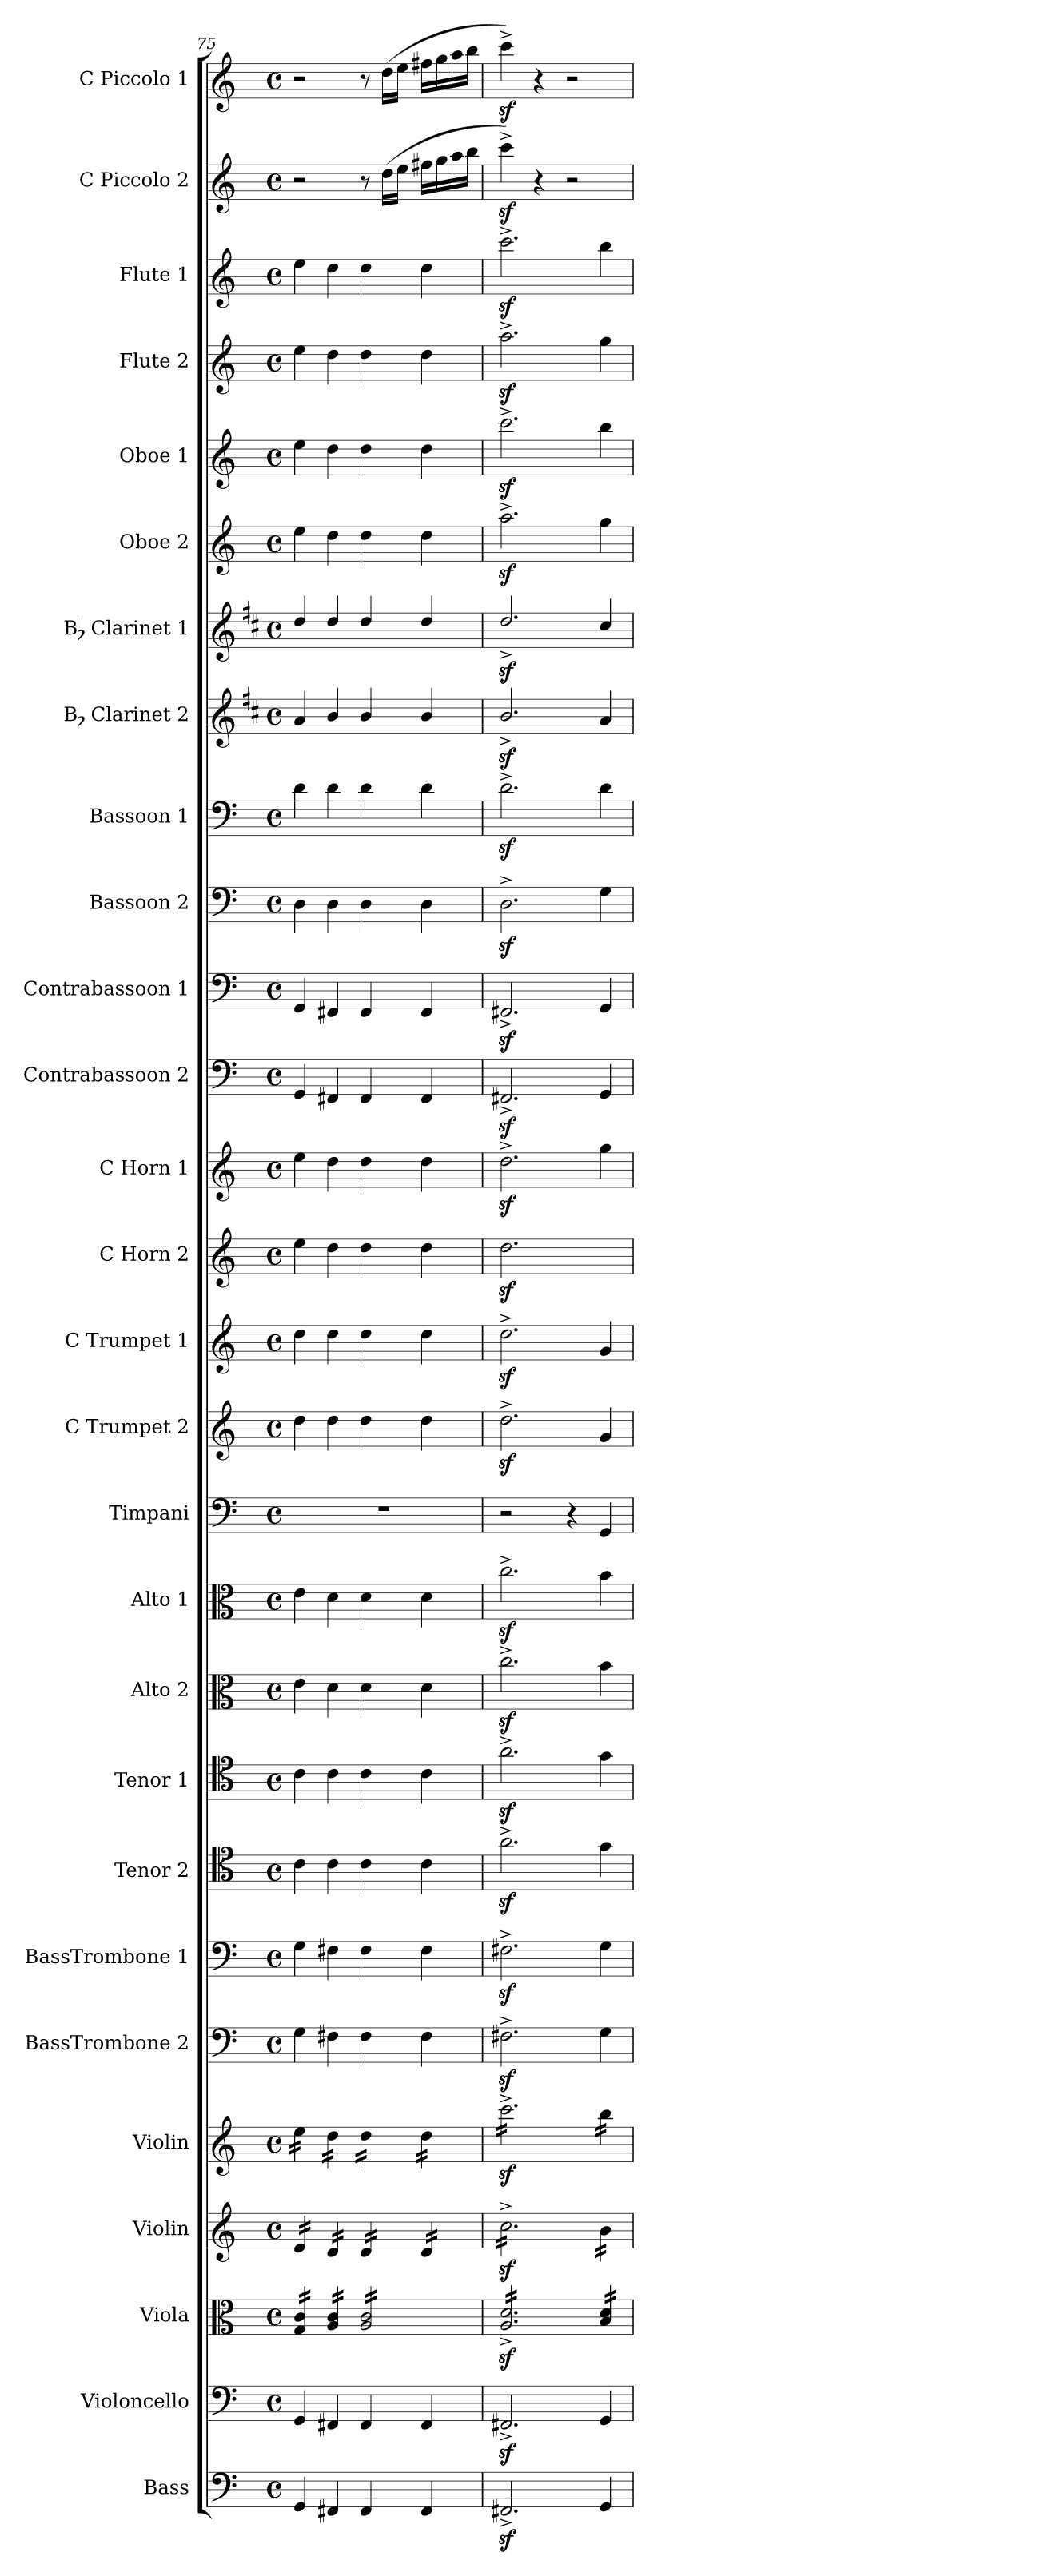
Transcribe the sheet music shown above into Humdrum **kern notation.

**kern	**kern	**kern	**kern	**kern	**kern	**kern	**kern	**kern	**kern	**kern	**kern	**kern	**kern	**kern	**kern	**kern	**kern	**kern	**kern	**kern	**kern	**kern	**kern	**kern	**kern	**kern	**kern
*part28	*part27	*part26	*part25	*part24	*part23	*part22	*part21	*part20	*part19	*part18	*part17	*part16	*part15	*part14	*part13	*part12	*part11	*part10	*part9	*part8	*part7	*part6	*part5	*part4	*part3	*part2	*part1
*staff28	*staff27	*staff26	*staff25	*staff24	*staff23	*staff22	*staff21	*staff20	*staff19	*staff18	*staff17	*staff16	*staff15	*staff14	*staff13	*staff12	*staff11	*staff10	*staff9	*staff8	*staff7	*staff6	*staff5	*staff4	*staff3	*staff2	*staff1
*I"Bass	*I"Violoncello	*I"Viola	*I"Violin	*I"Violin	*I"BassTrombone 2	*I"BassTrombone 1	*I"Tenor 2	*I"Tenor 1	*I"Alto 2	*I"Alto 1	*I"Timpani	*I"C Trumpet 2	*I"C Trumpet 1	*I"C Horn 2	*I"C Horn 1	*I"Contrabassoon 2	*I"Contrabassoon 1	*I"Bassoon 2	*I"Bassoon 1	*I"Bb Clarinet 2	*I"Bb Clarinet 1	*I"Oboe 2	*I"Oboe 1	*I"Flute 2	*I"Flute 1	*I"C Piccolo 2	*I"C Piccolo 1
*I'B	*I'Vc	*I'Vla	*I'Vln	*I'Vln	*I'BTrb 2	*I'BTrb 1	*I'T 2	*I'T 1	*I'A 2	*I'A 1	*I'Timp	*I'Tpt 2	*I'Tpt 1	*I'Hn 2	*I'Hn 1	*I'C Bsn 2	*I'C Bsn 1	*I'Bsn 2	*I'Bsn 1	*I'Cl 2	*I'Cl 1	*I'Ob 2	*I'Ob 1	*I'Fl 2	*I'Fl 1	*I'Picc 2	*I'Picc 1
*clefF4	*clefF4	*clefC3	*clefG2	*clefG2	*clefF4	*clefF4	*clefC4	*clefC4	*clefC3	*clefC3	*clefF4	*clefG2	*clefG2	*clefG2	*clefG2	*clefF4	*clefF4	*clefF4	*clefF4	*clefG2	*clefG2	*clefG2	*clefG2	*clefG2	*clefG2	*clefG2	*clefG2
*ITrd7c12	*	*	*	*	*	*	*	*	*	*	*	*	*	*ITrd7c12	*ITrd7c12	*ITrd7c12	*ITrd7c12	*	*	*ITrd1c2	*ITrd1c2	*	*	*	*	*ITrd-7c-12	*ITrd-7c-12
*k[]	*k[]	*k[]	*k[]	*k[]	*k[]	*k[]	*k[]	*k[]	*k[]	*k[]	*k[]	*k[]	*k[]	*k[]	*k[]	*k[]	*k[]	*k[]	*k[]	*k[]	*k[]	*k[]	*k[]	*k[]	*k[]	*k[]	*k[]
*M4/4	*M4/4	*M4/4	*M4/4	*M4/4	*M4/4	*M4/4	*M4/4	*M4/4	*M4/4	*M4/4	*M4/4	*M4/4	*M4/4	*M4/4	*M4/4	*M4/4	*M4/4	*M4/4	*M4/4	*M4/4	*M4/4	*M4/4	*M4/4	*M4/4	*M4/4	*M4/4	*M4/4
*met(c)	*met(c)	*met(c)	*met(c)	*met(c)	*met(c)	*met(c)	*met(c)	*met(c)	*met(c)	*met(c)	*met(c)	*met(c)	*met(c)	*met(c)	*met(c)	*met(c)	*met(c)	*met(c)	*met(c)	*met(c)	*met(c)	*met(c)	*met(c)	*met(c)	*met(c)	*met(c)	*met(c)
=75	=75	=75	=75	=75	=75	=75	=75	=75	=75	=75	=75	=75	=75	=75	=75	=75	=75	=75	=75	=75	=75	=75	=75	=75	=75	=75	=75
*	*	*tremolo	*	*	*	*	*	*	*	*	*	*	*	*	*	*	*	*	*	*	*	*	*	*	*	*	*
*	*	*	*tremolo	*	*	*	*	*	*	*	*	*	*	*	*	*	*	*	*	*	*	*	*	*	*	*	*
*	*	*	*	*tremolo	*	*	*	*	*	*	*	*	*	*	*	*	*	*	*	*	*	*	*	*	*	*	*
4GGG	4GG	16G/ 16c/LL	16eLL	16eeLL	4G	4G	4c	4c	4e	4e	1r	4dd	4dd	4e	4e	4GGG	4GGG	4D\	4d\	4g/	4cc/	4ee	4ee	4ee	4ee	2r	2r
.	.	16G/ 16c/	16e	16ee	.	.	.	.	.	.	.	.	.	.	.	.	.	.	.	.	.	.	.	.	.	.	.
.	.	16G/ 16c/	16e	16ee	.	.	.	.	.	.	.	.	.	.	.	.	.	.	.	.	.	.	.	.	.	.	.
.	.	16G/ 16c/JJ	16eJJ	16eeJJ	.	.	.	.	.	.	.	.	.	.	.	.	.	.	.	.	.	.	.	.	.	.	.
4FFF#X	4FF#X	16A/ 16c/LL	16dLL	16ddLL	4F#X	4F#X	4c	4c	4d	4d	.	4dd	4dd	4d	4d	4FFF#X	4FFF#X	4D\	4d\	4a/	4cc/	4dd	4dd	4dd	4dd	.	.
.	.	16A/ 16c/	16d	16dd	.	.	.	.	.	.	.	.	.	.	.	.	.	.	.	.	.	.	.	.	.	.	.
.	.	16A/ 16c/	16d	16dd	.	.	.	.	.	.	.	.	.	.	.	.	.	.	.	.	.	.	.	.	.	.	.
.	.	16A/ 16c/JJ	16dJJ	16ddJJ	.	.	.	.	.	.	.	.	.	.	.	.	.	.	.	.	.	.	.	.	.	.	.
4FFF#	4FF#	16A/ 16c/LL	16dLL	16ddLL	4F#	4F#	4c	4c	4d	4d	.	4dd	4dd	4d	4d	4FFF#	4FFF#	4D\	4d\	4a/	4cc/	4dd	4dd	4dd	4dd	8r	8r
.	.	16A/ 16c/	16d	16dd	.	.	.	.	.	.	.	.	.	.	.	.	.	.	.	.	.	.	.	.	.	.	.
.	.	16A/ 16c/	16d	16dd	.	.	.	.	.	.	.	.	.	.	.	.	.	.	.	.	.	.	.	.	.	(16dddLL	(16dddLL
.	.	16A/ 16c/	16dJJ	16ddJJ	.	.	.	.	.	.	.	.	.	.	.	.	.	.	.	.	.	.	.	.	.	16eeeJJ	16eeeJJ
4FFF#	4FF#	16A/ 16c/	16dLL	16ddLL	4F#	4F#	4c	4c	4d	4d	.	4dd	4dd	4d	4d	4FFF#	4FFF#	4D\	4d\	4a/	4cc/	4dd	4dd	4dd	4dd	16fff#XLL	16fff#XLL
.	.	16A/ 16c/	16d	16dd	.	.	.	.	.	.	.	.	.	.	.	.	.	.	.	.	.	.	.	.	.	16ggg	16ggg
.	.	16A/ 16c/	16d	16dd	.	.	.	.	.	.	.	.	.	.	.	.	.	.	.	.	.	.	.	.	.	16aaa	16aaa
.	.	16A/ 16c/JJ	16dJJ	16ddJJ	.	.	.	.	.	.	.	.	.	.	.	.	.	.	.	.	.	.	.	.	.	16bbbJJ	16bbbJJ
!!LO:PB:g=z
=76	=76	=76	=76	=76	=76	=76	=76	=76	=76	=76	=76	=76	=76	=76	=76	=76	=76	=76	=76	=76	=76	=76	=76	=76	=76	=76	=76
2.FFF#Xz<^	2.FF#Xz<^	16A/z<^ 16d/z<^LL	16ccz<^LL	16cccz<^LL	2.F#Xz<^	2.F#Xz<^	2.az<^	2.az<^	2.ccz<^	2.ccz<^	2r	2.ddz<^	2.ddz<^	2.dz<	2.dz<^	2.FFF#Xz<^	2.FFF#Xz<^	2.Dz<^\	2.dz<^\	2.az<^/	2.ccz<^/	2.aaz<^\	2.cccz<^\	2.aaz<^\	2.cccz<^\	4ccccz<^)	4ccccz<^)
.	.	16A/z<^ 16d/z<^	16ccz<^	16cccz<^	.	.	.	.	.	.	.	.	.	.	.	.	.	.	.	.	.	.	.	.	.	.	.
.	.	16A/z<^ 16d/z<^	16ccz<^	16cccz<^	.	.	.	.	.	.	.	.	.	.	.	.	.	.	.	.	.	.	.	.	.	.	.
.	.	16A/z<^ 16d/z<^	16ccz<^	16cccz<^	.	.	.	.	.	.	.	.	.	.	.	.	.	.	.	.	.	.	.	.	.	.	.
.	.	16A/z<^ 16d/z<^	16ccz<^	16cccz<^	.	.	.	.	.	.	.	.	.	.	.	.	.	.	.	.	.	.	.	.	.	4r	4r
.	.	16A/z<^ 16d/z<^	16ccz<^	16cccz<^	.	.	.	.	.	.	.	.	.	.	.	.	.	.	.	.	.	.	.	.	.	.	.
.	.	16A/z<^ 16d/z<^	16ccz<^	16cccz<^	.	.	.	.	.	.	.	.	.	.	.	.	.	.	.	.	.	.	.	.	.	.	.
.	.	16A/z<^ 16d/z<^	16ccz<^	16cccz<^	.	.	.	.	.	.	.	.	.	.	.	.	.	.	.	.	.	.	.	.	.	.	.
.	.	16A/z<^ 16d/z<^	16ccz<^	16cccz<^	.	.	.	.	.	.	4r	.	.	.	.	.	.	.	.	.	.	.	.	.	.	2r	2r
.	.	16A/z<^ 16d/z<^	16ccz<^	16cccz<^	.	.	.	.	.	.	.	.	.	.	.	.	.	.	.	.	.	.	.	.	.	.	.
.	.	16A/z<^ 16d/z<^	16ccz<^	16cccz<^	.	.	.	.	.	.	.	.	.	.	.	.	.	.	.	.	.	.	.	.	.	.	.
.	.	16A/z<^ 16d/z<^JJ	16ccz<^JJ	16cccz<^JJ	.	.	.	.	.	.	.	.	.	.	.	.	.	.	.	.	.	.	.	.	.	.	.
4GGG	4GG	16B/ 16d/LL	16bLL	16bbLL	4G	4G	4g	4g	4b	4b	4GG	4g	4g	4ryy	4g\	4GGG	4GGG	4G\	4d\	4g/	4b/	4gg\	4bb\	4gg\	4bb\	.	.
.	.	16B/ 16d/	16b	16bb	.	.	.	.	.	.	.	.	.	.	.	.	.	.	.	.	.	.	.	.	.	.	.
.	.	16B/ 16d/	16b	16bb	.	.	.	.	.	.	.	.	.	.	.	.	.	.	.	.	.	.	.	.	.	.	.
.	.	16B/ 16d/JJ	16bJJ	16bbJJ	.	.	.	.	.	.	.	.	.	.	.	.	.	.	.	.	.	.	.	.	.	.	.
*	*	*	*	*Xtremolo	*	*	*	*	*	*	*	*	*	*	*	*	*	*	*	*	*	*	*	*	*	*	*
*	*	*	*Xtremolo	*	*	*	*	*	*	*	*	*	*	*	*	*	*	*	*	*	*	*	*	*	*	*	*
*	*	*Xtremolo	*	*	*	*	*	*	*	*	*	*	*	*	*	*	*	*	*	*	*	*	*	*	*	*	*
=	=	=	=	=	=	=	=	=	=	=	=	=	=	=	=	=	=	=	=	=	=	=	=	=	=	=	=
*-	*-	*-	*-	*-	*-	*-	*-	*-	*-	*-	*-	*-	*-	*-	*-	*-	*-	*-	*-	*-	*-	*-	*-	*-	*-	*-	*-
